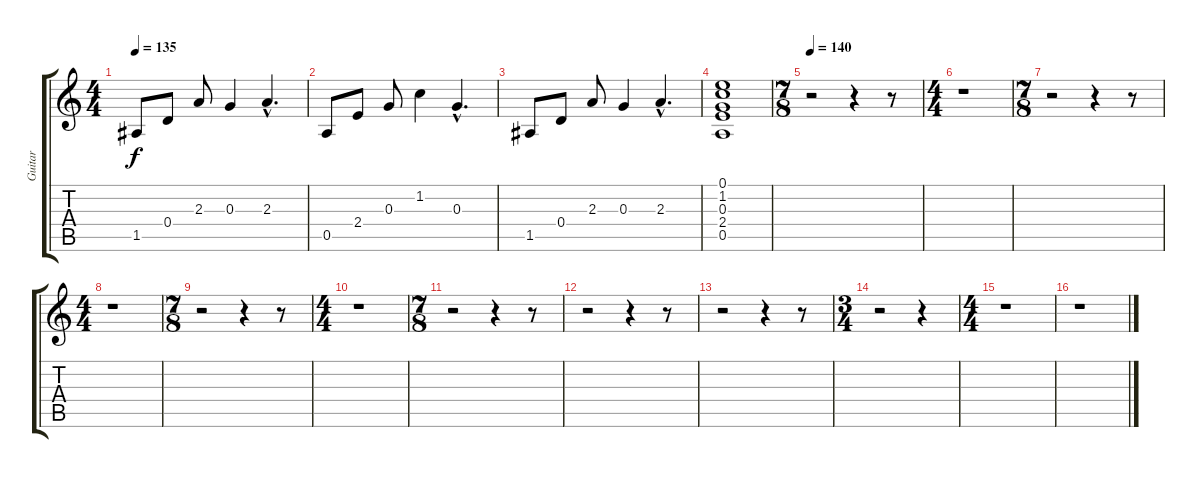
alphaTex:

\track ("Guitar" "Guitar") {instrument electricguitarclean}
\staff {score tabs}
\tuning (E4 B3 G3 D3 A2 E2) {hide}
\ts (4 4)
\tempo 135
\clef g2
\ks c
1.5.8{dy f} 0.4.8 2.3.8 0.3.4 2.3{hac}.4{d} |
0.5.8 2.4.8 0.3.8 1.2.4 0.3{hac}.4{d} |
1.5.8 0.4.8 2.3.8 0.3.4 2.3{hac}.4{d} |
(0.1 1.2 0.3 2.4 0.5).1 |
\ts (7 8)
\tempo 140
r.2 r.4 r.8 |
\ts (4 4)
r.1 |
\ts (7 8)
r.2 r.4 r.8 |
\ts (4 4)
r.1 |
\ts (7 8)
r.2 r.4 r.8 |
\ts (4 4)
r.1 |
\ts (7 8)
r.2 r.4 r.8 |
r.2 r.4 r.8 |
r.2 r.4 r.8 |
\ts (3 4)
r.2 r.4 |
\ts (4 4)
r.1 |
r.1
